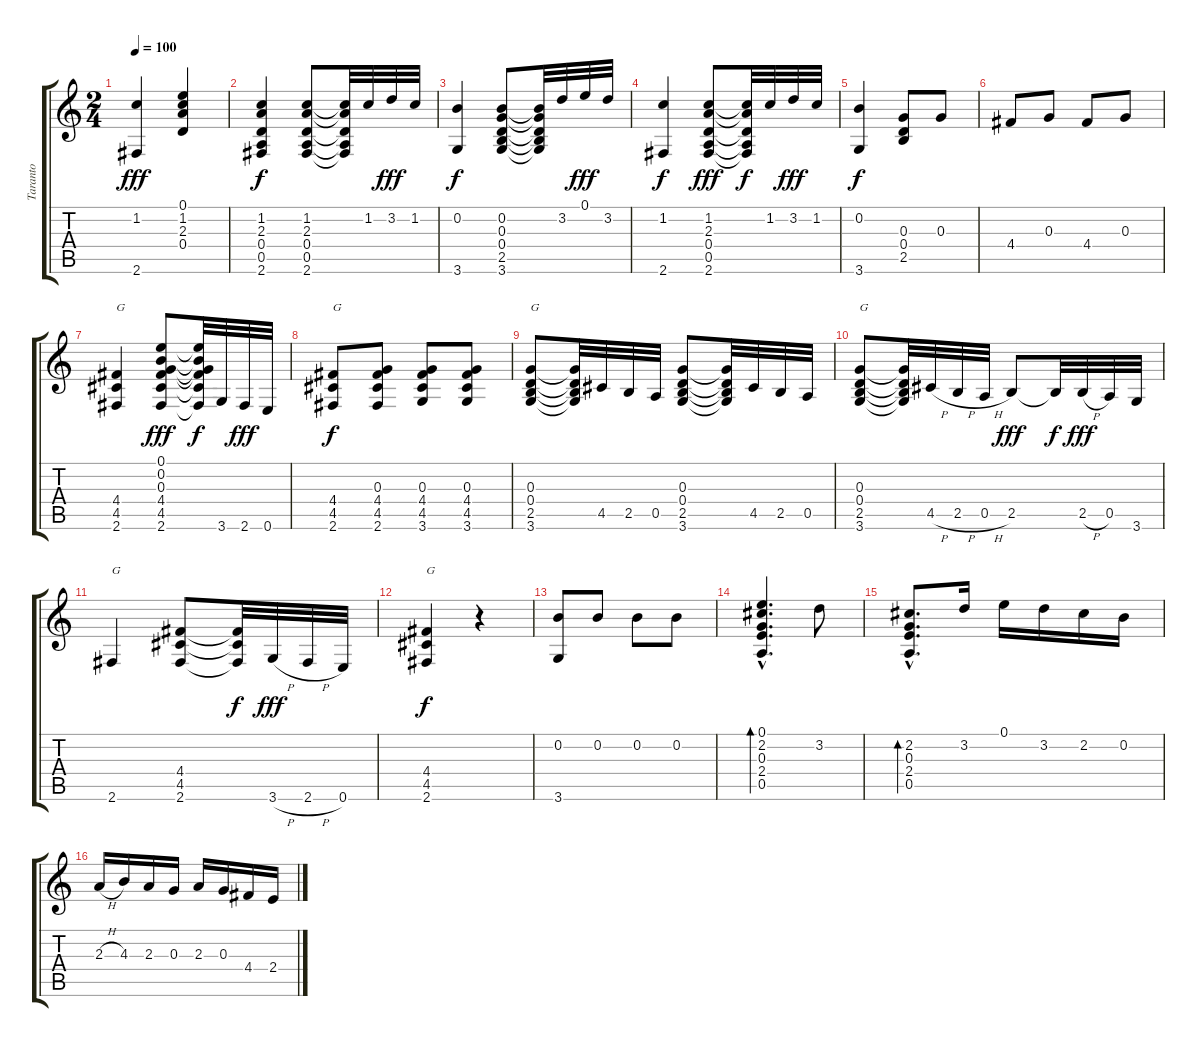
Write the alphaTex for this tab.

\track ("Taranto" "Taranto") {instrument acousticguitarnylon}
\staff {score tabs}
\tuning (E4 B3 G3 D3 A2 E2) {hide}
\ts (2 4)
\tempo 100
\clef g2
\ks c
(1.2 2.6).4{dy fff} (0.1 1.2 2.3 0.4).4 |
(1.2 2.3 0.4 0.5 2.6).4{dy f} (1.2 2.3 0.4 0.5 2.6).8 (1.2{t} 2.3{t} 0.4{t} 0.5{t} 2.6{t}).32 1.2.32 3.2.32{dy fff} 1.2.32 |
(0.2 3.6).4{dy f} (0.2 0.3 0.4 2.5 3.6).8 (0.2{t} 0.3{t} 0.4{t} 2.5{t} 3.6{t}).32 3.2.32 0.1.32{dy fff} 3.2.32 |
(1.2 2.6).4{dy f} (1.2 2.3 0.4 0.5 2.6).8{dy fff} (1.2{t} 2.3{t} 0.4{t} 0.5{t} 2.6{t}).32{dy f} 1.2.32 3.2.32{dy fff} 1.2.32 |
(0.2 3.6).4{dy f} (0.3 0.4 2.5).8 0.3.8 |
4.4.8 0.3.8 4.4.8 0.3.8 |
(4.4 4.5 2.6).4{txt "G"} (0.1 0.2 0.3 4.4 4.5 2.6).8{dy fff} (0.1{t} 0.2{t} 0.3{t} 4.4{t} 4.5{t} 2.6{t}).32{dy f} 3.6.32 2.6.32{dy fff} 0.6.32 |
(4.4 4.5 2.6).8{txt "G" dy f} (0.3 4.4 4.5 2.6).8 (0.3 4.4 4.5 3.6).8 (0.3 4.4 4.5 3.6).8 |
(0.3 0.4 2.5 3.6).8{txt "G"} (0.3{t} 0.4{t} 2.5{t} 3.6{t}).32 4.5.32 2.5.32 0.5.32 (0.3 0.4 2.5 3.6).8 (0.3{t} 0.4{t} 2.5{t} 3.6{t}).32 4.5.32 2.5.32 0.5.32 |
(0.3 0.4 2.5 3.6).8{txt "G"} (0.3{t} 0.4{t} 2.5{t} 3.6{t}).32 4.5{h}.32 2.5{h}.32 0.5{h}.32 2.5.8{dy fff} 2.5{t}.32{dy f} 2.5{h}.32{dy fff} 0.5.32 3.6.32 |
2.6.4{txt "G"} (4.4 4.5 2.6).8 (4.4{t} 4.5{t} 2.6{t}).32{dy f} 3.6{h}.32{dy fff} 2.6{h}.32 0.6.32 |
(4.4 4.5 2.6).4{txt "G" dy f} r.4 |
(0.2 3.6).8 0.2.8 0.2.8 0.2.8 |
(0.1{hac} 2.2{hac} 0.3{hac} 2.4{hac} 0.5{hac}).4{d bd 120} 3.2.8 |
(2.2{hac} 0.3{hac} 2.4{hac} 0.5{hac}).8{d bd 120} 3.2.16 0.1.16 3.2.16 2.2.16 0.2.16 |
2.3{h}.16 4.3.16 2.3.16 0.3.16 2.3.16 0.3.16 4.4.16 2.4.16
